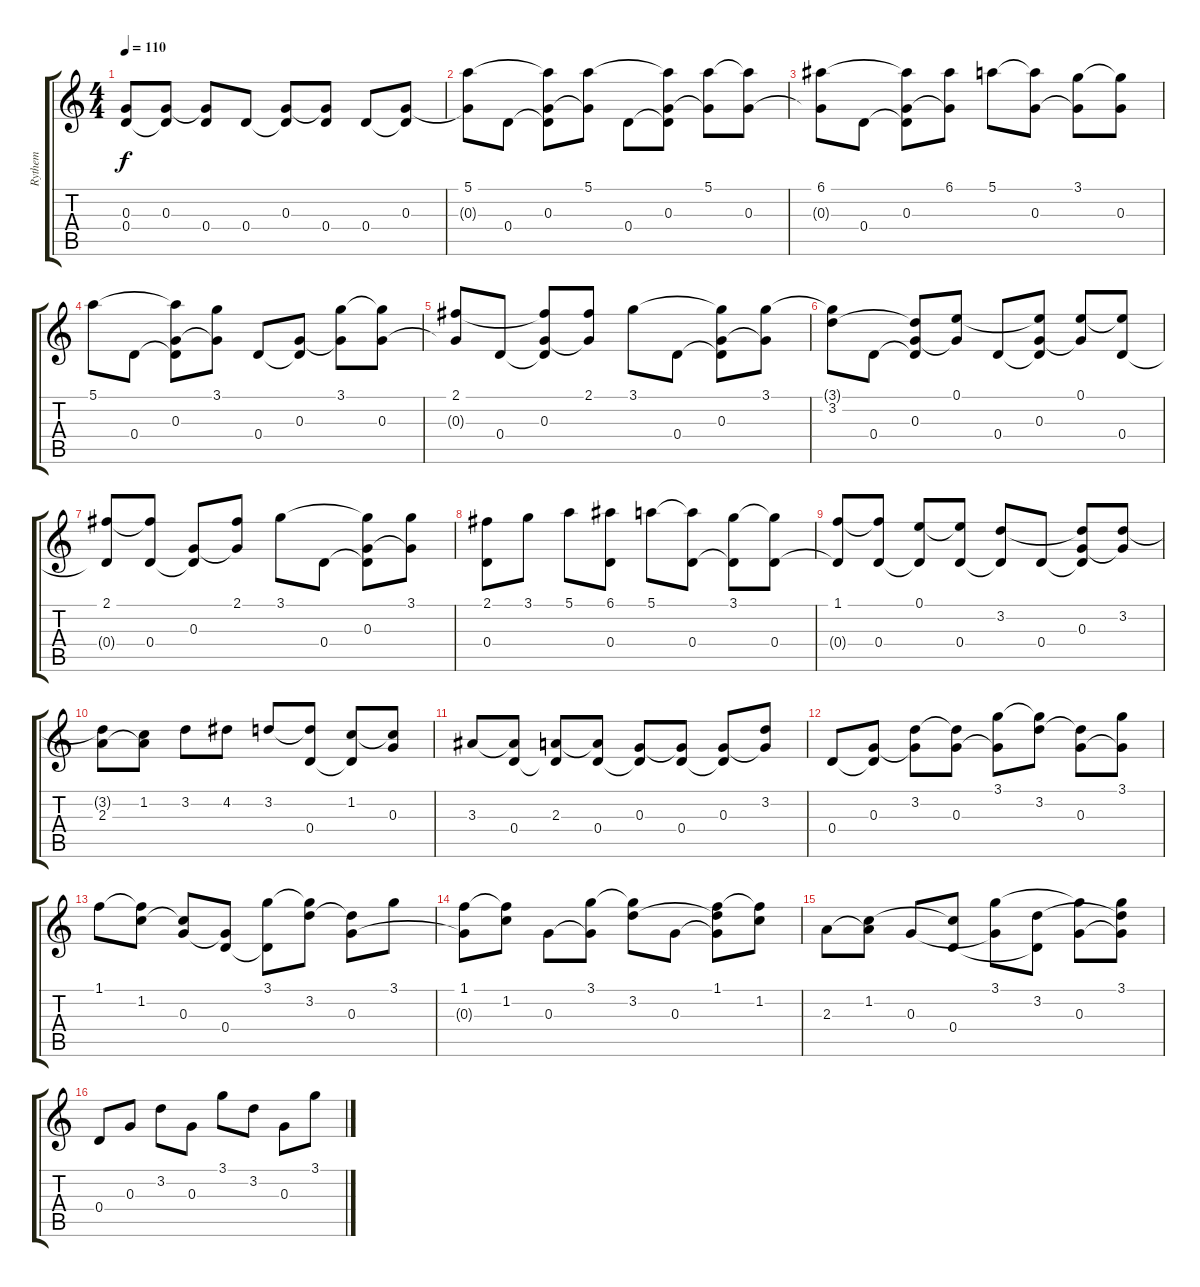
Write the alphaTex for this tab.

\track ("Rythem" "Rythem") {instrument electricguitarclean}
\staff {score tabs}
\tuning (E4 B3 G3 D3 A2 E2) {hide}
\ts (4 4)
\tempo 110
\clef g2
\ks c
(0.3{t} 0.4).8{dy f} (0.3 0.4{t}).8 (0.3{t} 0.4).8 0.4.8 (0.3 0.4{t}).8 (0.3{t} 0.4).8 0.4.8 (0.3 0.4{t}).8 |
(5.1 0.3{t}).8 0.4.8 (5.1{t} 0.3 0.4{t}).8 (5.1 0.3{t}).8 0.4.8 (5.1{t} 0.3 0.4{t}).8 (5.1 0.3{t}).8 (5.1{t} 0.3).8 |
(6.1 0.3{t}).8 0.4.8 (6.1{t} 0.3 0.4{t}).8 (6.1 0.3{t}).8 5.1.8 (5.1{t} 0.3).8 (3.1 0.3{t}).8 (3.1{t} 0.3).8 |
5.1.8 0.4.8 (5.1{t} 0.3 0.4{t}).8 (3.1 0.3{t}).8 0.4.8 (0.3 0.4{t}).8 (3.1 0.3{t}).8 (3.1{t} 0.3).8 |
(2.1 0.3{t}).8 0.4.8 (2.1{t} 0.3 0.4{t}).8 (2.1 0.3{t}).8 3.1.8 0.4.8 (3.1{t} 0.3 0.4{t}).8 (3.1 0.3{t}).8 |
(3.1{t} 3.2).8 0.4.8 (3.2{t} 0.3 0.4{t}).8 (0.1 0.3{t}).8 0.4.8 (0.1{t} 0.3 0.4{t}).8 (0.1 0.3{t}).8 (0.1{t} 0.4).8 |
(2.1 0.4{t}).8 (2.1{t} 0.4).8 (0.3 0.4{t}).8 (2.1 0.3{t}).8 3.1.8 0.4.8 (3.1{t} 0.3 0.4{t}).8 (3.1 0.3{t}).8 |
(2.1 0.4).8 3.1.8 5.1.8 (6.1 0.4).8 5.1.8 (5.1{t} 0.4).8 (3.1 0.4{t}).8 (3.1{t} 0.4).8 |
(1.1 0.4{t}).8 (1.1{t} 0.4).8 (0.1 0.4{t}).8 (0.1{t} 0.4).8 (3.2 0.4{t}).8 0.4.8 (3.2{t} 0.3 0.4{t}).8 (3.2 0.3{t}).8 |
(3.2{t} 2.3).8 (1.2 2.3{t}).8 3.2.8 4.2.8 3.2.8 (3.2{t} 0.4).8 (1.2 0.4{t}).8 (1.2{t} 0.3).8 |
3.3.8 (3.3{t} 0.4).8 (2.3 0.4{t}).8 (2.3{t} 0.4).8 (0.3 0.4{t}).8 (0.3{t} 0.4).8 (0.3 0.4{t}).8 (3.2 0.3{t}).8 |
0.4.8 (0.3 0.4{t}).8 (3.2 0.3{t}).8 (3.2{t} 0.3).8 (3.1 0.3{t}).8 (3.1{t} 3.2).8 (3.2{t} 0.3).8 (3.1 0.3{t}).8 |
1.1.8 (1.1{t} 1.2).8 (1.2{t} 0.3).8 (0.3{t} 0.4).8 (3.1 0.4{t}).8 (3.1{t} 3.2).8 (3.2{t} 0.3).8 3.1.8 |
(1.1 0.3{t}).8 (1.1{t} 1.2).8 0.3.8 (3.1 0.3{t}).8 (3.1{t} 3.2).8 0.3.8 (1.1 3.2{t} 0.3{t}).8 (1.1{t} 1.2).8 |
2.3.8 (1.2 2.3{t}).8 0.3.8 (1.2{t} 0.4).8 (3.1 0.3{t}).8 (3.2 0.4{t}).8 (3.1{t} 0.3).8 (3.1 3.2{t} 0.3{t}).8 |
0.4.8 0.3.8 3.2.8 0.3.8 3.1.8 3.2.8 0.3.8 3.1.8
